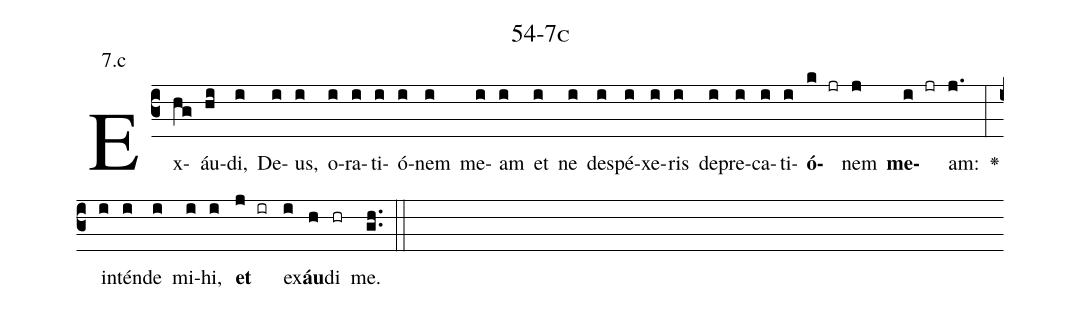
name: 54-7c;
annotation: 7.c;
%%
(c3)Ex(hg)áu(hi)di,(i) De(i)us,(i) o(i)ra(i)ti(i)ó(i)nem(i) me(i)am(i) et(i) ne(i) de(i)spé(i)xe(i)ris(i) de(i)pre(i)ca(i)ti(i)<b>ó</b>(k jr)nem(j) <b>me</b>(i jr)am:(j.) <v>\greheightstar</v>(:) in(i)tén(i)de(i) mi(i)hi,(i) <b>et</b>(j ir) ex(i)<b>áu</b>(h)di(hr) me.(gh..) (::)


%E(i) u(i) o(j) u(i) a(h) e.(gh..) (::)
